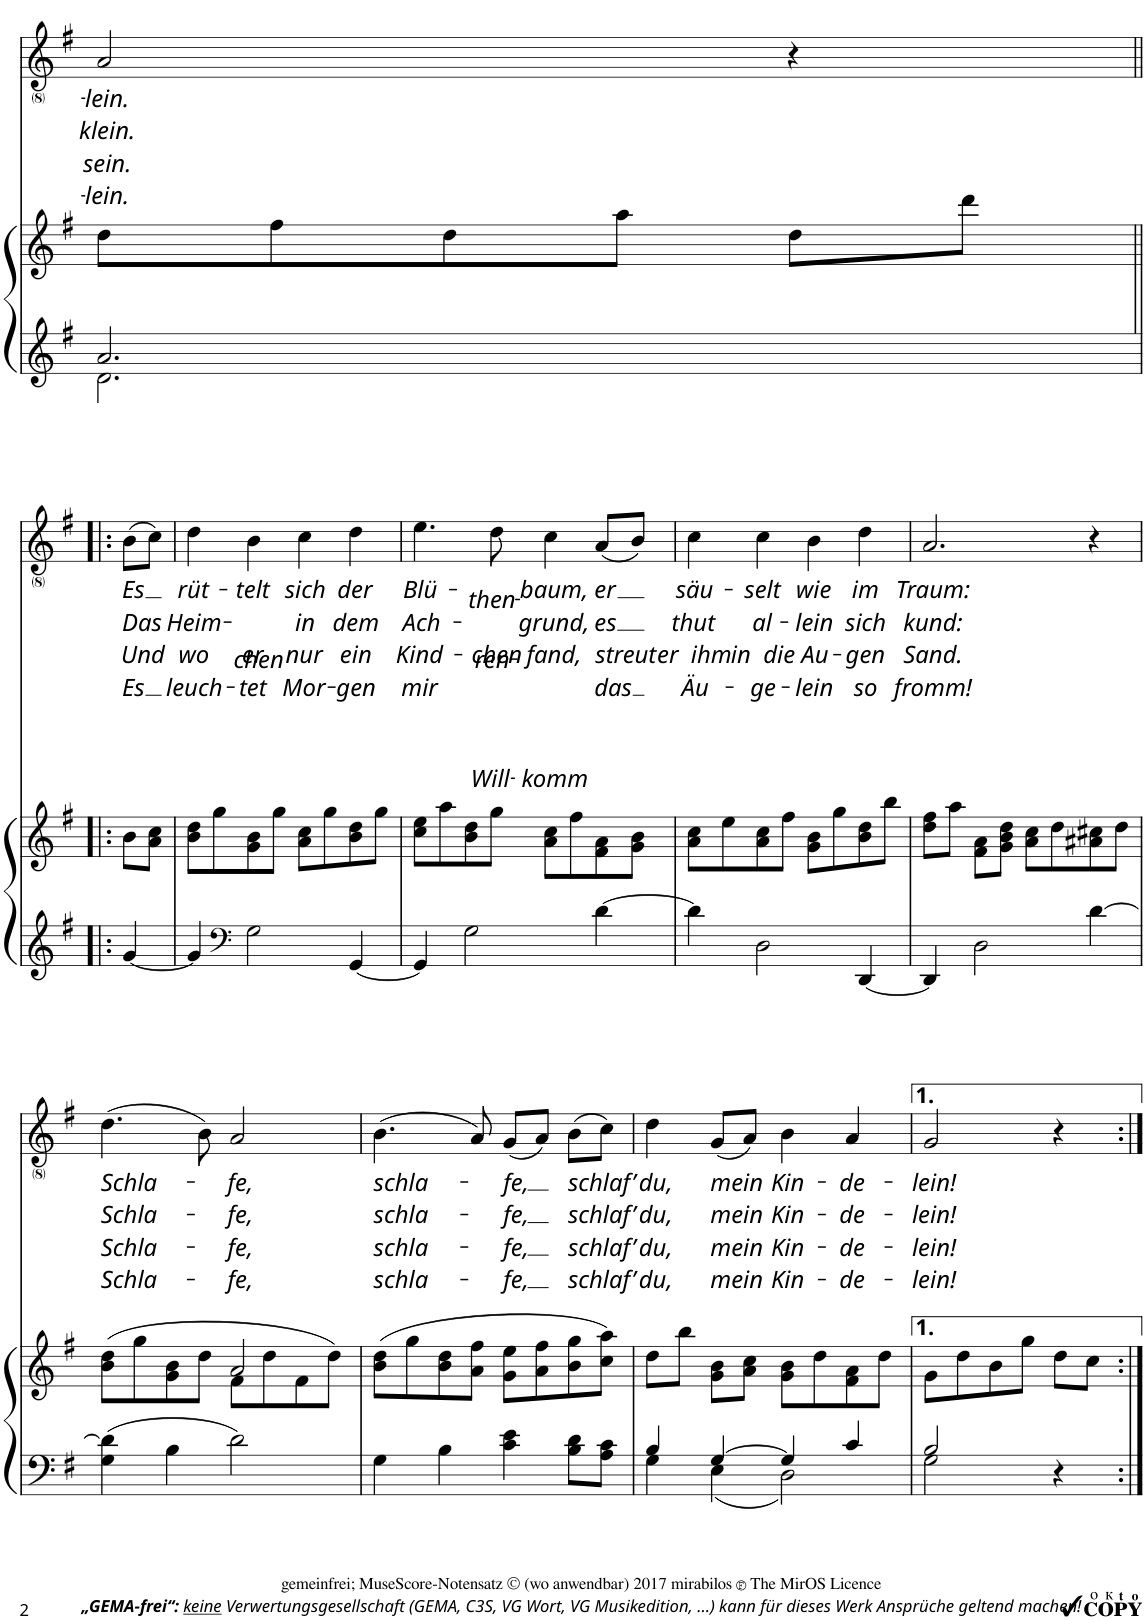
**kern	**kern	**kern	**text	**text	**text	**text
*part2	*part2	*part1	*part1	*part1	*part1	*part1
*staff3	*staff2	*staff1	*staff1	*staff1	*staff1	*staff1
*I"Clavier.	*	*I"Gesang.	*	*	*	*
!!LO:PB:g=z
*clefG2	*clefG2	*clefG2	*	*	*	*
*k[f#]	*k[f#]	*k[f#]	*	*	*	*
*M4/4	*M4/4	*M4/4	*	*	*	*
*met(c)	*met(c)	*met(c)	*	*	*	*
=9	=9	=9	=9	=9	=9	=9
*^	*	*	*	*	*	*
!	!	!	!	!LO:LY:b	!LO:LY:b	!LO:LY:b	!LO:LY:b
2.a/	2.d\	8dd\L	2a/	-lein.	klein.	sein.	-lein.
.	.	8ff#\	.	.	.	.	.
.	.	8dd\	.	.	.	.	.
.	.	8aa\J	.	.	.	.	.
.	.	8dd\L	4r	.	.	.	.
.	.	8ddd\J	.	.	.	.	.
*v	*v	*	*	*	*	*	*
!!LO:LB:g=z
=10!|:	=10!|:	=10!|:	=10!|:	=10!|:	=10!|:	=10!|:
!	!	!	!LO:LY:b	!LO:LY:b	!LO:LY:b	!LO:LY:b
[4g/	8b\L	(8b\L	Es	Das	Und	Es
.	8a\ 8cc\J	8cc\J)	.	.	.	.
=11	=11	=11	=11	=11	=11	=11
!	!	!	!LO:LY:b	!LO:LY:b	!LO:LY:b	!LO:LY:b
4g/]	8b\ 8dd\L	4dd\	rüt-	Heim-	wo	leuch-
.	8gg\	.	.	.	.	.
*clefF4	*	*	*	*	*	*
!	!	!	!LO:LY:b	!LO:LY:b	!LO:LY:b	!LO:LY:b
2G\	8g\ 8b\	4b\	-telt	-chen	er	-tet
.	8gg\J	.	.	.	.	.
!	!	!	!LO:LY:b	!LO:LY:b	!LO:LY:b	!LO:LY:b
.	8a\ 8cc\L	4cc\	sich	in	nur	Mor-
.	8gg\	.	.	.	.	.
!	!	!	!LO:LY:b	!LO:LY:b	!LO:LY:b	!LO:LY:b
[4GG/	8b\ 8dd\	4dd\	der	dem	ein	-gen
.	8gg\J	.	.	.	.	.
=12	=12	=12	=12	=12	=12	=12
!	!	!	!LO:LY:b	!LO:LY:b	!LO:LY:b	!LO:LY:b
4GG/]	8cc\ 8ee\L	4.ee\	Blü-	Ach-	Kind-	mir
.	8aa\	.	.	.	.	.
2G\	8b\ 8dd\	.	.	.	.	.
!	!	!	!LO:LY:b	!LO:LY:b	!LO:LY:b	!LO:LY:b
.	8gg\J	8dd\	-then-	-ren-	-chen	Will-
!	!	!	!LO:LY:b	!LO:LY:b	!LO:LY:b	!LO:LY:b
.	8a\ 8cc\L	4cc\	-baum,	-grund,	fand,	-komm
.	8ff#\	.	.	.	.	.
!	!	!	!LO:LY:b	!LO:LY:b	!LO:LY:b	!LO:LY:b
[4d\	8f#\ 8a\	(8a/L	er	es	streut	das
.	8g\ 8b\J	8b/J)	.	.	.	.
=13	=13	=13	=13	=13	=13	=13
!	!	!	!LO:LY:b	!LO:LY:b	!LO:LY:b	!LO:LY:b
4d\]	8a\ 8cc\L	4cc\	säu-	thut	er ihm	Äu-
.	8ee\	.	.	.	.	.
!	!	!	!LO:LY:b	!LO:LY:b	!LO:LY:b	!LO:LY:b
2D\	8a\ 8cc\	4cc\	-selt	al-	in die	-ge-
.	8ff#\J	.	.	.	.	.
!	!	!	!LO:LY:b	!LO:LY:b	!LO:LY:b	!LO:LY:b
.	8g\ 8b\L	4b\	wie	-lein	Au-	-lein
.	8gg\	.	.	.	.	.
!	!	!	!LO:LY:b	!LO:LY:b	!LO:LY:b	!LO:LY:b
[4DD/	8b\ 8dd\	4dd\	im	sich	-gen	so
.	8bb\J	.	.	.	.	.
=14	=14	=14	=14	=14	=14	=14
!	!	!	!LO:LY:b	!LO:LY:b	!LO:LY:b	!LO:LY:b
4DD/]	8dd\ 8ff#\L	2.a/	Traum:	kund:	Sand.	fromm!
.	8aa\J	.	.	.	.	.
2D\	8f#\ 8a\L	.	.	.	.	.
.	8g\ 8b\ 8dd\J	.	.	.	.	.
.	8a\ 8cc\L	.	.	.	.	.
.	8dd\	.	.	.	.	.
[4d\	8a#X\ 8cc#X\	4r	.	.	.	.
.	8dd\J	.	.	.	.	.
!!LO:LB:g=z
=15	=15	=15	=15	=15	=15	=15
*	*^	*	*	*	*	*
!	!	!	!	!LO:LY:b	!LO:LY:b	!LO:LY:b	!LO:LY:b
4G\ 4d\]	(8b\ 8dd\L	2ryy	(4.dd\	Schla-	Schla-	Schla-	Schla-
.	8gg\	.	.	.	.	.	.
4B\	8g\ 8b\	.	.	.	.	.	.
.	8dd\J	.	8b\)	.	.	.	.
!	!	!	!	!LO:LY:b	!LO:LY:b	!LO:LY:b	!LO:LY:b
2d\	8f#\L	2a/	2a/	-fe,	-fe,	-fe,	-fe,
.	8dd\	.	.	.	.	.	.
.	8f#\	.	.	.	.	.	.
.	8dd\J)	.	.	.	.	.	.
*	*v	*v	*	*	*	*	*
=16	=16	=16	=16	=16	=16	=16
!	!	!	!LO:LY:b	!LO:LY:b	!LO:LY:b	!LO:LY:b
4G\	(8b\ 8dd\L	(4.b\	schla-	schla-	schla-	schla-
.	8gg\	.	.	.	.	.
4B\	8b\ 8dd\	.	.	.	.	.
.	8a\ 8ff#\J	8a/)	.	.	.	.
!	!	!	!LO:LY:b	!LO:LY:b	!LO:LY:b	!LO:LY:b
4c\ 4e\	8g\ 8ee\L	(8g/L	-fe,	-fe,	-fe,	-fe,
.	8a\ 8ff#\	8a/J)	.	.	.	.
!	!	!	!LO:LY:b	!LO:LY:b	!LO:LY:b	!LO:LY:b
8B\ 8d\L	8b\ 8gg\	(8b\L	schlaf’	schlaf’	schlaf’	schlaf’
8A\ 8c\J	8cc\ 8aa\J)	8cc\J)	.	.	.	.
=17	=17	=17	=17	=17	=17	=17
*^	*	*	*	*	*	*
!	!	!	!	!LO:LY:b	!LO:LY:b	!LO:LY:b	!LO:LY:b
4B/	4G\	8dd\L	4dd\	du,	du,	du,	du,
.	.	8bb\J	.	.	.	.	.
!	!	!	!	!LO:LY:b	!LO:LY:b	!LO:LY:b	!LO:LY:b
[4G/	4E\	8g\ 8b\L	(8g/L	mein	mein	mein	mein
.	.	8a\ 8cc\J	8a/J)	.	.	.	.
!	!	!	!	!LO:LY:b	!LO:LY:b	!LO:LY:b	!LO:LY:b
4G/]	2D\	8g\ 8b\L	4b\	Kin-	Kin-	Kin-	Kin-
.	.	8dd\	.	.	.	.	.
!	!	!	!	!LO:LY:b	!LO:LY:b	!LO:LY:b	!LO:LY:b
4c/	.	8f#\ 8a\	4a/	-de-	-de-	-de-	-de-
.	.	8dd\J	.	.	.	.	.
=18	=18	=18	=18	=18	=18	=18	=18
!	!	!	!	!LO:LY:b	!LO:LY:b	!LO:LY:b	!LO:LY:b
2B/	2G\	8g\L	2g/	-lein!	-lein!	-lein!	-lein!
.	.	8dd\	.	.	.	.	.
.	.	8b\	.	.	.	.	.
.	.	8gg\J	.	.	.	.	.
4r	4ryy	8dd\L	4r	.	.	.	.
.	.	8cc\J	.	.	.	.	.
*v	*v	*	*	*	*	*	*
=:|!	=:|!	=:|!	=:|!	=:|!	=:|!	=:|!
*-	*-	*-	*-	*-	*-	*-
